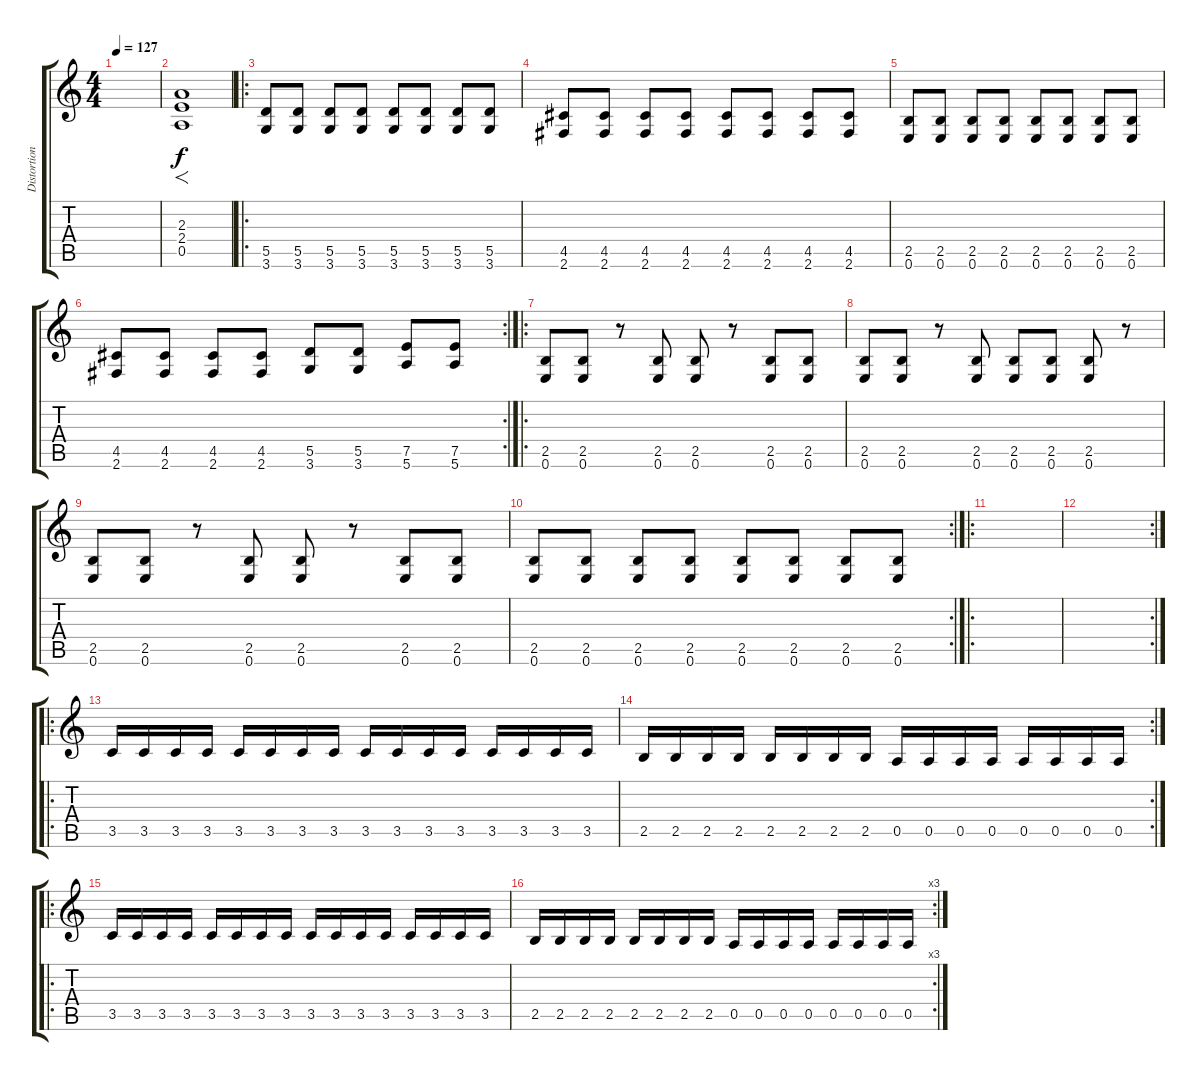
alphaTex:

\track ("Distortion L" "Distortion") {instrument distortionguitar}
\staff {score tabs}
\tuning (E4 B3 G3 D3 A2 E2) {hide}
\ts (4 4)
\tempo 127
\clef g2
\ks c
|
(2.3 2.4 0.5).1{f instrument distortionguitar} |
\ro
(5.5 3.6).8 (5.5 3.6).8 (5.5 3.6).8 (5.5 3.6).8 (5.5 3.6).8 (5.5 3.6).8 (5.5 3.6).8 (5.5 3.6).8 |
(4.5 2.6).8 (4.5 2.6).8 (4.5 2.6).8 (4.5 2.6).8 (4.5 2.6).8 (4.5 2.6).8 (4.5 2.6).8 (4.5 2.6).8 |
(2.5 0.6).8 (2.5 0.6).8 (2.5 0.6).8 (2.5 0.6).8 (2.5 0.6).8 (2.5 0.6).8 (2.5 0.6).8 (2.5 0.6).8 |
\rc 2
(4.5 2.6).8 (4.5 2.6).8 (4.5 2.6).8 (4.5 2.6).8 (5.5 3.6).8 (5.5 3.6).8 (7.5 5.6).8 (7.5 5.6).8 |
\ro
(2.5 0.6).8 (2.5 0.6).8 r.8 (2.5 0.6).8 (2.5 0.6).8 r.8 (2.5 0.6).8 (2.5 0.6).8 |
(2.5 0.6).8 (2.5 0.6).8 r.8 (2.5 0.6).8 (2.5 0.6).8 (2.5 0.6).8 (2.5 0.6).8 r.8 |
(2.5 0.6).8 (2.5 0.6).8 r.8 (2.5 0.6).8 (2.5 0.6).8 r.8 (2.5 0.6).8 (2.5 0.6).8 |
\rc 2
(2.5 0.6).8 (2.5 0.6).8 (2.5 0.6).8 (2.5 0.6).8 (2.5 0.6).8 (2.5 0.6).8 (2.5 0.6).8 (2.5 0.6).8 |
\ro
|
\rc 2
|
\ro
3.5.16 3.5.16 3.5.16 3.5.16 3.5.16 3.5.16 3.5.16 3.5.16 3.5.16 3.5.16 3.5.16 3.5.16 3.5.16 3.5.16 3.5.16 3.5.16 |
\rc 2
2.5.16 2.5.16 2.5.16 2.5.16 2.5.16 2.5.16 2.5.16 2.5.16 0.5.16 0.5.16 0.5.16 0.5.16 0.5.16 0.5.16 0.5.16 0.5.16 |
\ro
3.5.16 3.5.16 3.5.16 3.5.16 3.5.16 3.5.16 3.5.16 3.5.16 3.5.16 3.5.16 3.5.16 3.5.16 3.5.16 3.5.16 3.5.16 3.5.16 |
\rc 3
2.5.16 2.5.16 2.5.16 2.5.16 2.5.16 2.5.16 2.5.16 2.5.16 0.5.16 0.5.16 0.5.16 0.5.16 0.5.16 0.5.16 0.5.16 0.5.16
